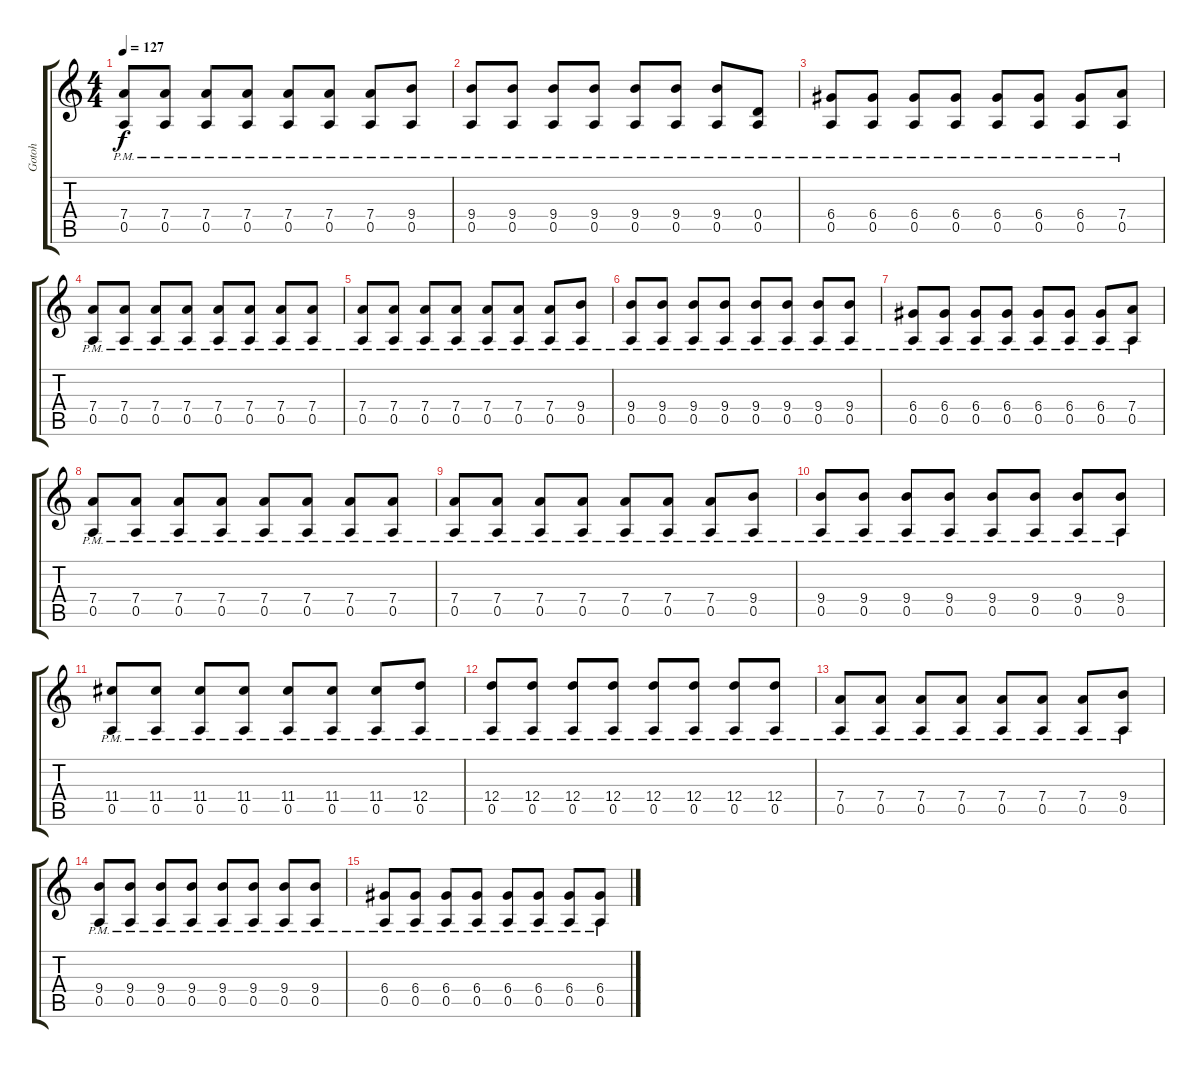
\track ("Gotoh" "Gotoh") {instrument electricguitarmuted}
\staff {score tabs}
\tuning (E4 B3 G3 D3 A2 E2) {hide}
\ts (4 4)
\tempo 127
\clef g2
\ks c
(7.4{pm} 0.5{pm}).8{dy f} (7.4{pm} 0.5{pm}).8 (7.4{pm} 0.5{pm}).8 (7.4{pm} 0.5{pm}).8 (7.4{pm} 0.5{pm}).8 (7.4{pm} 0.5{pm}).8 (7.4{pm} 0.5{pm}).8 (9.4{pm} 0.5{pm}).8 |
(9.4{pm} 0.5{pm}).8 (9.4{pm} 0.5{pm}).8 (9.4{pm} 0.5{pm}).8 (9.4{pm} 0.5{pm}).8 (9.4{pm} 0.5{pm}).8 (9.4{pm} 0.5{pm}).8 (9.4{pm} 0.5{pm}).8 (0.4{pm} 0.5{pm}).8 |
(6.4{pm} 0.5{pm}).8 (6.4{pm} 0.5{pm}).8 (6.4{pm} 0.5{pm}).8 (6.4{pm} 0.5{pm}).8 (6.4{pm} 0.5{pm}).8 (6.4{pm} 0.5{pm}).8 (6.4{pm} 0.5{pm}).8 (7.4{pm} 0.5{pm}).8 |
(7.4{pm} 0.5{pm}).8 (7.4{pm} 0.5{pm}).8 (7.4{pm} 0.5{pm}).8 (7.4{pm} 0.5{pm}).8 (7.4{pm} 0.5{pm}).8 (7.4{pm} 0.5{pm}).8 (7.4{pm} 0.5{pm}).8 (7.4{pm} 0.5{pm}).8 |
(7.4{pm} 0.5{pm}).8 (7.4{pm} 0.5{pm}).8 (7.4{pm} 0.5{pm}).8 (7.4{pm} 0.5{pm}).8 (7.4{pm} 0.5{pm}).8 (7.4{pm} 0.5{pm}).8 (7.4{pm} 0.5{pm}).8 (9.4{pm} 0.5{pm}).8 |
(9.4{pm} 0.5{pm}).8 (9.4{pm} 0.5{pm}).8 (9.4{pm} 0.5{pm}).8 (9.4{pm} 0.5{pm}).8 (9.4{pm} 0.5{pm}).8 (9.4{pm} 0.5{pm}).8 (9.4{pm} 0.5{pm}).8 (9.4{pm} 0.5{pm}).8 |
(6.4{pm} 0.5{pm}).8 (6.4{pm} 0.5{pm}).8 (6.4{pm} 0.5{pm}).8 (6.4{pm} 0.5{pm}).8 (6.4{pm} 0.5{pm}).8 (6.4{pm} 0.5{pm}).8 (6.4{pm} 0.5{pm}).8 (7.4{pm} 0.5{pm}).8 |
(7.4{pm} 0.5{pm}).8 (7.4{pm} 0.5{pm}).8 (7.4{pm} 0.5{pm}).8 (7.4{pm} 0.5{pm}).8 (7.4{pm} 0.5{pm}).8 (7.4{pm} 0.5{pm}).8 (7.4{pm} 0.5{pm}).8 (7.4{pm} 0.5{pm}).8 |
(7.4{pm} 0.5{pm}).8 (7.4{pm} 0.5{pm}).8 (7.4{pm} 0.5{pm}).8 (7.4{pm} 0.5{pm}).8 (7.4{pm} 0.5{pm}).8 (7.4{pm} 0.5{pm}).8 (7.4{pm} 0.5{pm}).8 (9.4{pm} 0.5{pm}).8 |
(9.4{pm} 0.5{pm}).8 (9.4{pm} 0.5{pm}).8 (9.4{pm} 0.5{pm}).8 (9.4{pm} 0.5{pm}).8 (9.4{pm} 0.5{pm}).8 (9.4{pm} 0.5{pm}).8 (9.4{pm} 0.5{pm}).8 (9.4{pm} 0.5{pm}).8 |
(11.4{pm} 0.5{pm}).8 (11.4{pm} 0.5{pm}).8 (11.4{pm} 0.5{pm}).8 (11.4{pm} 0.5{pm}).8 (11.4{pm} 0.5{pm}).8 (11.4{pm} 0.5{pm}).8 (11.4{pm} 0.5{pm}).8 (12.4{pm} 0.5{pm}).8 |
(12.4{pm} 0.5{pm}).8 (12.4{pm} 0.5{pm}).8 (12.4{pm} 0.5{pm}).8 (12.4{pm} 0.5{pm}).8 (12.4{pm} 0.5{pm}).8 (12.4{pm} 0.5{pm}).8 (12.4{pm} 0.5{pm}).8 (12.4{pm} 0.5{pm}).8 |
(7.4{pm} 0.5{pm}).8 (7.4{pm} 0.5{pm}).8 (7.4{pm} 0.5{pm}).8 (7.4{pm} 0.5{pm}).8 (7.4{pm} 0.5{pm}).8 (7.4{pm} 0.5{pm}).8 (7.4{pm} 0.5{pm}).8 (9.4{pm} 0.5{pm}).8 |
(9.4{pm} 0.5{pm}).8 (9.4{pm} 0.5{pm}).8 (9.4{pm} 0.5{pm}).8 (9.4{pm} 0.5{pm}).8 (9.4{pm} 0.5{pm}).8 (9.4{pm} 0.5{pm}).8 (9.4{pm} 0.5{pm}).8 (9.4{pm} 0.5{pm}).8 |
(6.4{pm} 0.5{pm}).8 (6.4{pm} 0.5{pm}).8 (6.4{pm} 0.5{pm}).8 (6.4{pm} 0.5{pm}).8 (6.4{pm} 0.5{pm}).8 (6.4{pm} 0.5{pm}).8 (6.4{pm} 0.5{pm}).8 (6.4{pm} 0.5{pm}).8
